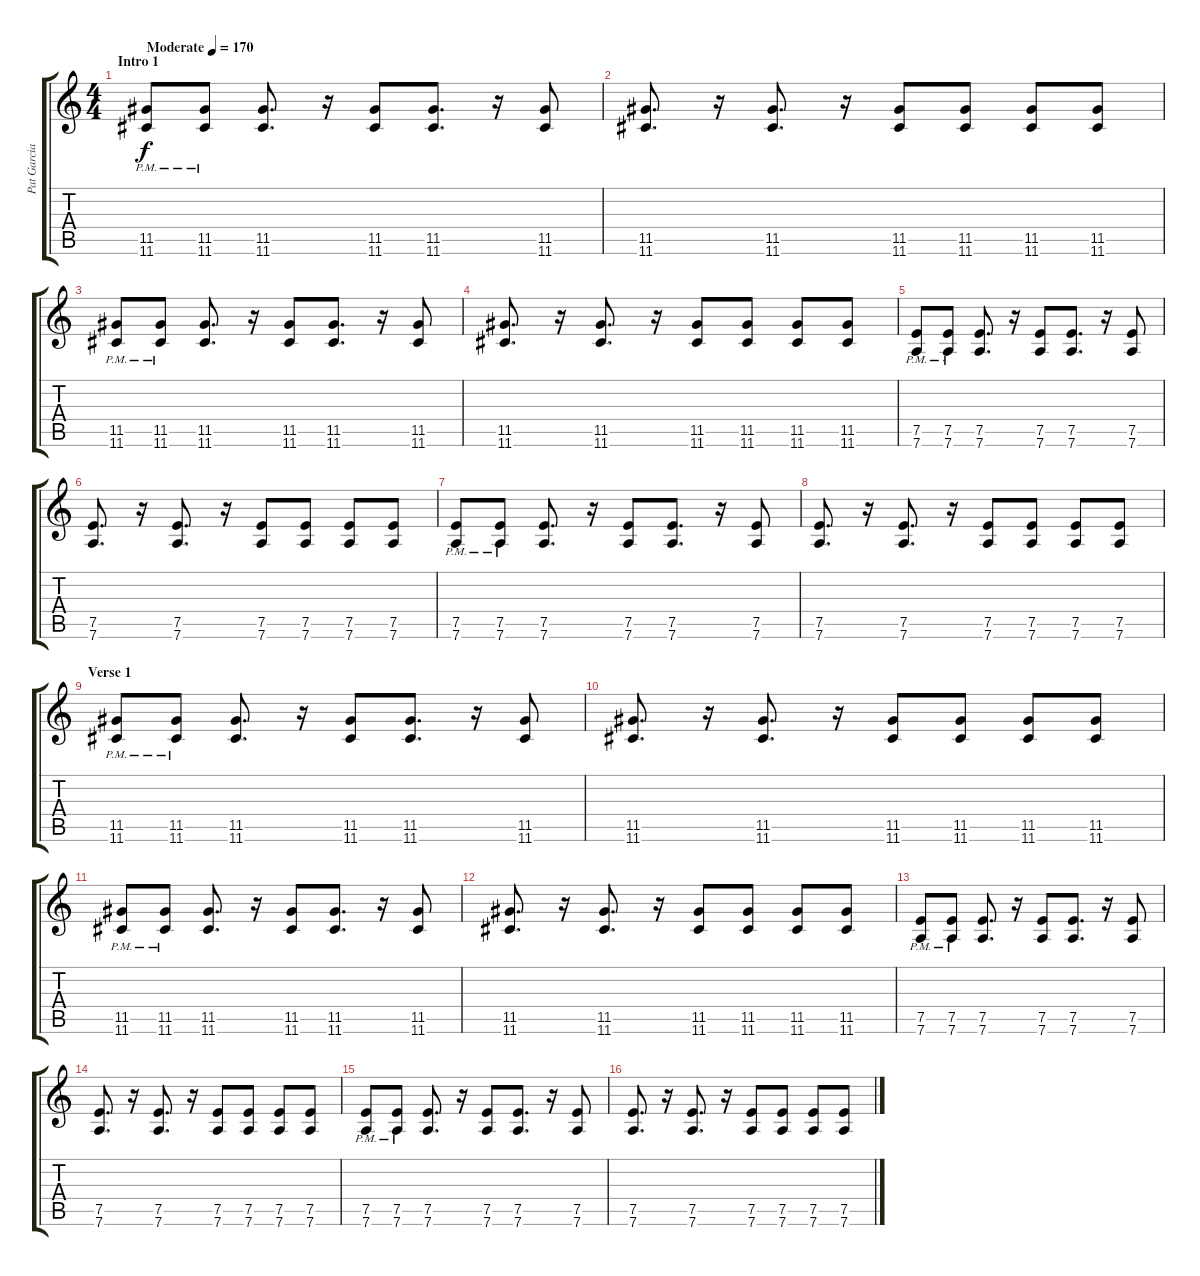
\track ("Pat Garcia" "Pat Garcia") {instrument overdrivenguitar}
\staff {score tabs}
\tuning (E4 B3 G3 D3 A2 D2) {hide}
\ts (4 4)
\section ("" "Intro 1")
\tempo (170 "Moderate")
\clef g2
\ks c
(11.5{pm} 11.6).8{dy f instrument overdrivenguitar} (11.5{pm} 11.6).8 (11.5 11.6).8{d} r.16 (11.5 11.6).8 (11.5 11.6).8{d} r.16 (11.5 11.6).8 |
(11.5 11.6).8{d} r.16 (11.5 11.6).8{d} r.16 (11.5 11.6).8 (11.5 11.6).8 (11.5 11.6).8 (11.5 11.6).8 |
(11.5{pm} 11.6).8 (11.5{pm} 11.6).8 (11.5 11.6).8{d} r.16 (11.5 11.6).8 (11.5 11.6).8{d} r.16 (11.5 11.6).8 |
(11.5 11.6).8{d} r.16 (11.5 11.6).8{d} r.16 (11.5 11.6).8 (11.5 11.6).8 (11.5 11.6).8 (11.5 11.6).8 |
(7.5{pm} 7.6).8 (7.5{pm} 7.6).8 (7.5 7.6).8{d} r.16 (7.5 7.6).8 (7.5 7.6).8{d} r.16 (7.5 7.6).8 |
(7.5 7.6).8{d} r.16 (7.5 7.6).8{d} r.16 (7.5 7.6).8 (7.5 7.6).8 (7.5 7.6).8 (7.5 7.6).8 |
(7.5{pm} 7.6).8 (7.5{pm} 7.6).8 (7.5 7.6).8{d} r.16 (7.5 7.6).8 (7.5 7.6).8{d} r.16 (7.5 7.6).8 |
(7.5 7.6).8{d} r.16 (7.5 7.6).8{d} r.16 (7.5 7.6).8 (7.5 7.6).8 (7.5 7.6).8 (7.5 7.6).8 |
\section ("" "Verse 1")
(11.5{pm} 11.6).8 (11.5{pm} 11.6).8 (11.5 11.6).8{d} r.16 (11.5 11.6).8 (11.5 11.6).8{d} r.16 (11.5 11.6).8 |
(11.5 11.6).8{d} r.16 (11.5 11.6).8{d} r.16 (11.5 11.6).8 (11.5 11.6).8 (11.5 11.6).8 (11.5 11.6).8 |
(11.5{pm} 11.6).8 (11.5{pm} 11.6).8 (11.5 11.6).8{d} r.16 (11.5 11.6).8 (11.5 11.6).8{d} r.16 (11.5 11.6).8 |
(11.5 11.6).8{d} r.16 (11.5 11.6).8{d} r.16 (11.5 11.6).8 (11.5 11.6).8 (11.5 11.6).8 (11.5 11.6).8 |
(7.5{pm} 7.6).8 (7.5{pm} 7.6).8 (7.5 7.6).8{d} r.16 (7.5 7.6).8 (7.5 7.6).8{d} r.16 (7.5 7.6).8 |
(7.5 7.6).8{d} r.16 (7.5 7.6).8{d} r.16 (7.5 7.6).8 (7.5 7.6).8 (7.5 7.6).8 (7.5 7.6).8 |
(7.5{pm} 7.6).8 (7.5{pm} 7.6).8 (7.5 7.6).8{d} r.16 (7.5 7.6).8 (7.5 7.6).8{d} r.16 (7.5 7.6).8 |
(7.5 7.6).8{d} r.16 (7.5 7.6).8{d} r.16 (7.5 7.6).8 (7.5 7.6).8 (7.5 7.6).8 (7.5 7.6).8
